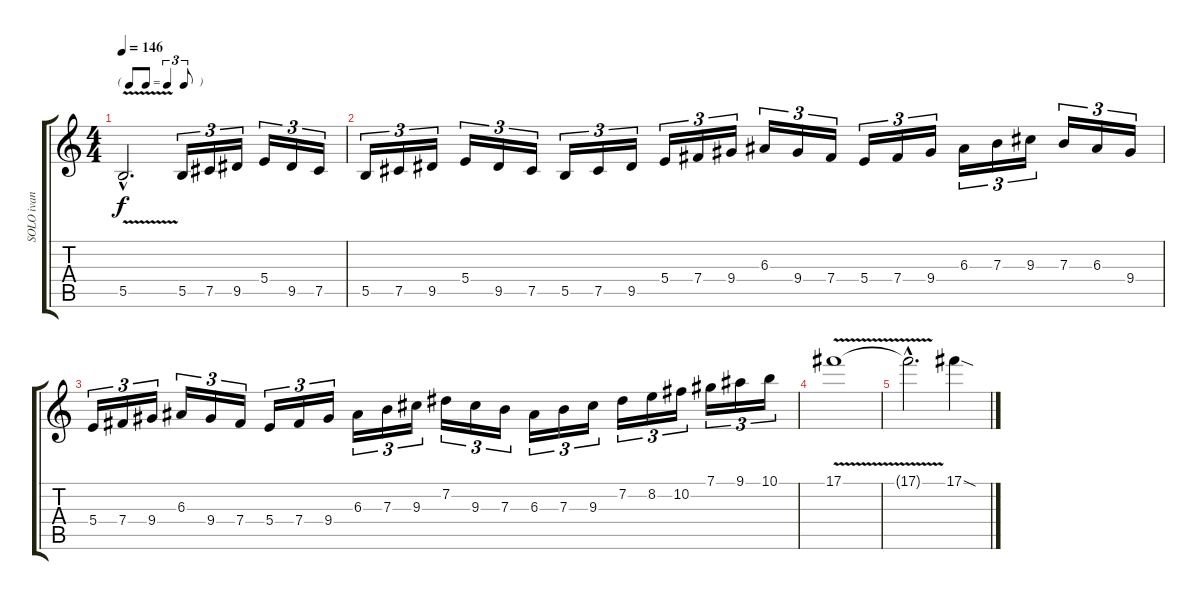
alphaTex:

\track ("SOLO ivan" "SOLO ivan") {instrument overdrivenguitar}
\staff {score tabs}
\tuning (Db4 Ab3 E3 B2 Gb2 B1) {hide}
\ts (4 4)
\tf triplet8th
\tempo 146
\clef g2
\ks c
5.5{v hac}.2{d dy f} 5.5.16{tu (3 2)} 7.5.16{tu (3 2)} 9.5.16{tu (3 2)} 5.4.16{tu (3 2)} 9.5.16{tu (3 2)} 7.5.16{tu (3 2)} |
5.5.16{tu (3 2)} 7.5.16{tu (3 2)} 9.5.16{tu (3 2)} 5.4.16{tu (3 2)} 9.5.16{tu (3 2)} 7.5.16{tu (3 2)} 5.5.16{tu (3 2)} 7.5.16{tu (3 2)} 9.5.16{tu (3 2)} 5.4.16{tu (3 2)} 7.4.16{tu (3 2)} 9.4.16{tu (3 2)} 6.3.16{tu (3 2)} 9.4.16{tu (3 2)} 7.4.16{tu (3 2)} 5.4.16{tu (3 2)} 7.4.16{tu (3 2)} 9.4.16{tu (3 2)} 6.3.16{tu (3 2)} 7.3.16{tu (3 2)} 9.3.16{tu (3 2)} 7.3.16{tu (3 2)} 6.3.16{tu (3 2)} 9.4.16{tu (3 2)} |
5.4.16{tu (3 2)} 7.4.16{tu (3 2)} 9.4.16{tu (3 2)} 6.3.16{tu (3 2)} 9.4.16{tu (3 2)} 7.4.16{tu (3 2)} 5.4.16{tu (3 2)} 7.4.16{tu (3 2)} 9.4.16{tu (3 2)} 6.3.16{tu (3 2)} 7.3.16{tu (3 2)} 9.3.16{tu (3 2)} 7.2.16{tu (3 2)} 9.3.16{tu (3 2)} 7.3.16{tu (3 2)} 6.3.16{tu (3 2)} 7.3.16{tu (3 2)} 9.3.16{tu (3 2)} 7.2.16{tu (3 2)} 8.2.16{tu (3 2)} 10.2.16{tu (3 2)} 7.1.16{tu (3 2)} 9.1.16{tu (3 2)} 10.1.16{tu (3 2)} |
17.1{v}.1 |
17.1{hac t}.2{d} 17.1{sod}.4
